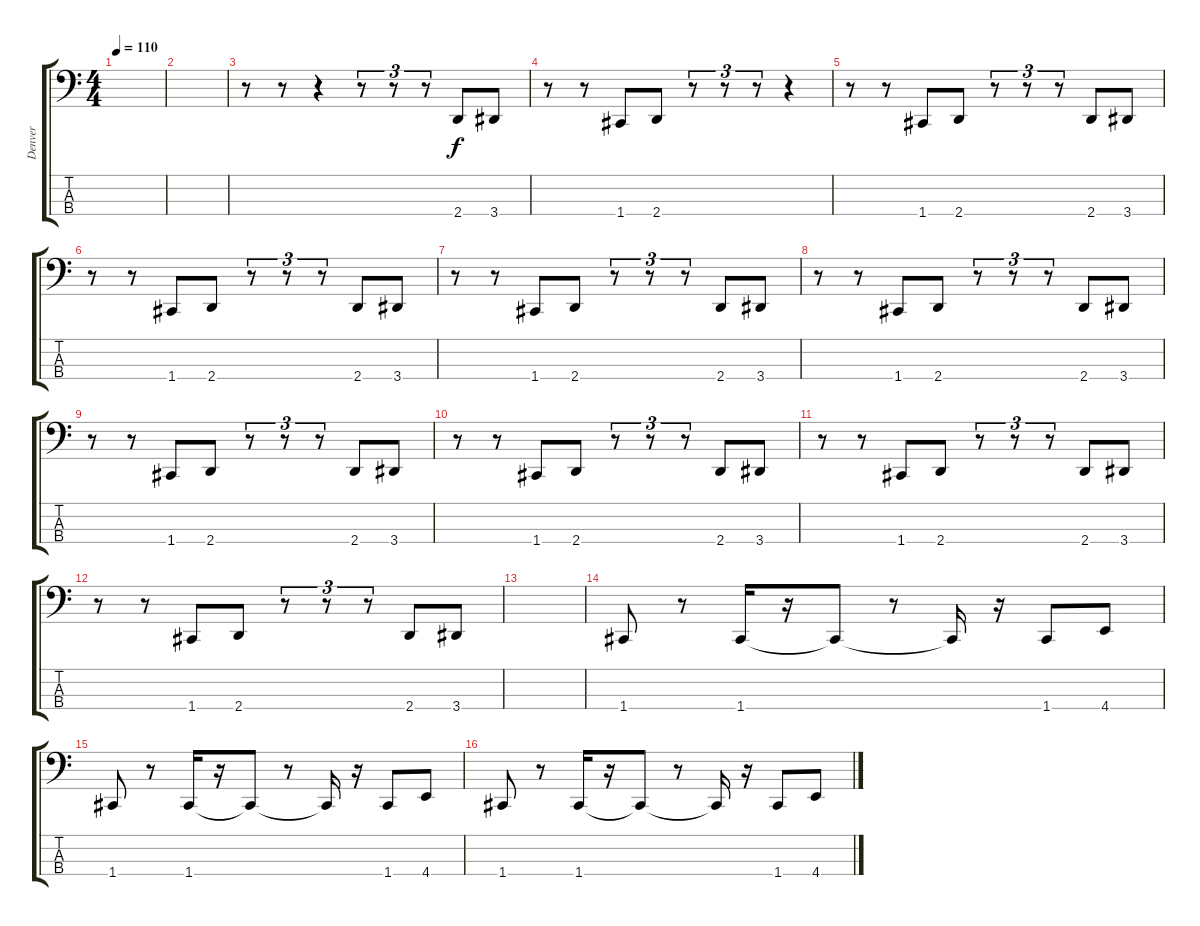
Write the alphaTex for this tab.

\track ("Denver" "Denver") {instrument electricbasspick}
\staff {score tabs}
\tuning (F2 C2 G1 C1) {hide}
\ts (4 4)
\tempo 110
\clef f4
\ks c
|
|
r.8 r.8 r.4 r.8{tu (3 2)} r.8{tu (3 2)} r.8{tu (3 2)} 2.4.8 3.4.8 |
r.8 r.8 1.4.8 2.4.8 r.8{tu (3 2)} r.8{tu (3 2)} r.8{tu (3 2)} r.4 |
r.8 r.8 1.4.8 2.4.8 r.8{tu (3 2)} r.8{tu (3 2)} r.8{tu (3 2)} 2.4.8 3.4.8 |
r.8 r.8 1.4.8 2.4.8 r.8{tu (3 2)} r.8{tu (3 2)} r.8{tu (3 2)} 2.4.8 3.4.8 |
r.8 r.8 1.4.8 2.4.8 r.8{tu (3 2)} r.8{tu (3 2)} r.8{tu (3 2)} 2.4.8 3.4.8 |
r.8 r.8 1.4.8 2.4.8 r.8{tu (3 2)} r.8{tu (3 2)} r.8{tu (3 2)} 2.4.8 3.4.8 |
r.8 r.8 1.4.8 2.4.8 r.8{tu (3 2)} r.8{tu (3 2)} r.8{tu (3 2)} 2.4.8 3.4.8 |
r.8 r.8 1.4.8 2.4.8 r.8{tu (3 2)} r.8{tu (3 2)} r.8{tu (3 2)} 2.4.8 3.4.8 |
r.8 r.8 1.4.8 2.4.8 r.8{tu (3 2)} r.8{tu (3 2)} r.8{tu (3 2)} 2.4.8 3.4.8 |
r.8 r.8 1.4.8 2.4.8 r.8{tu (3 2)} r.8{tu (3 2)} r.8{tu (3 2)} 2.4.8 3.4.8 |
|
1.4.8 r.8 1.4.16 r.16 1.4{t}.8 r.8 1.4{t}.16 r.16 1.4.8 4.4.8 |
1.4.8 r.8 1.4.16 r.16 1.4{t}.8 r.8 1.4{t}.16 r.16 1.4.8 4.4.8 |
1.4.8 r.8 1.4.16 r.16 1.4{t}.8 r.8 1.4{t}.16 r.16 1.4.8 4.4.8
